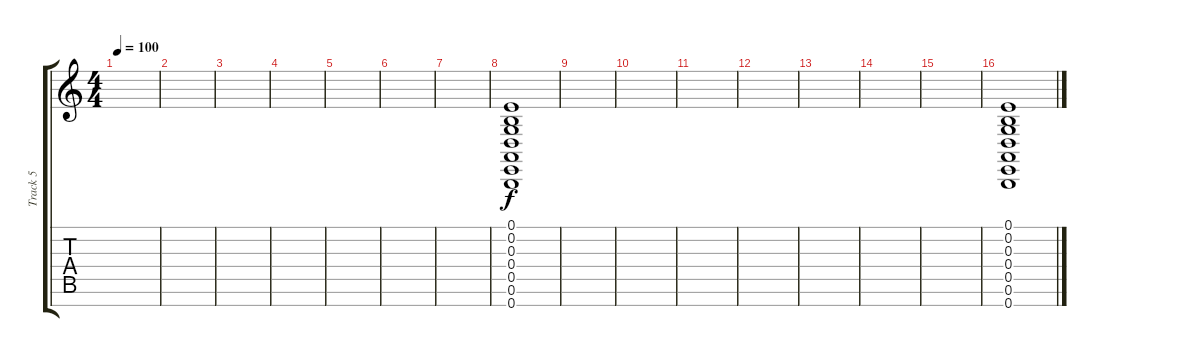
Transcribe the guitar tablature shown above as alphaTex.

\track ("Track 5" "Track 5") {instrument taikodrum}
\staff {score tabs}
\tuning (E4 B3 G3 D3 A2 E2 B1) {hide}
\ts (4 4)
\tempo 100
\clef g2
\ks c
|
|
|
|
|
|
|
(0.1 0.2 0.3 0.4 0.5 0.6 0.7).1 |
|
|
|
|
|
|
|
(0.1 0.2 0.3 0.4 0.5 0.6 0.7).1
